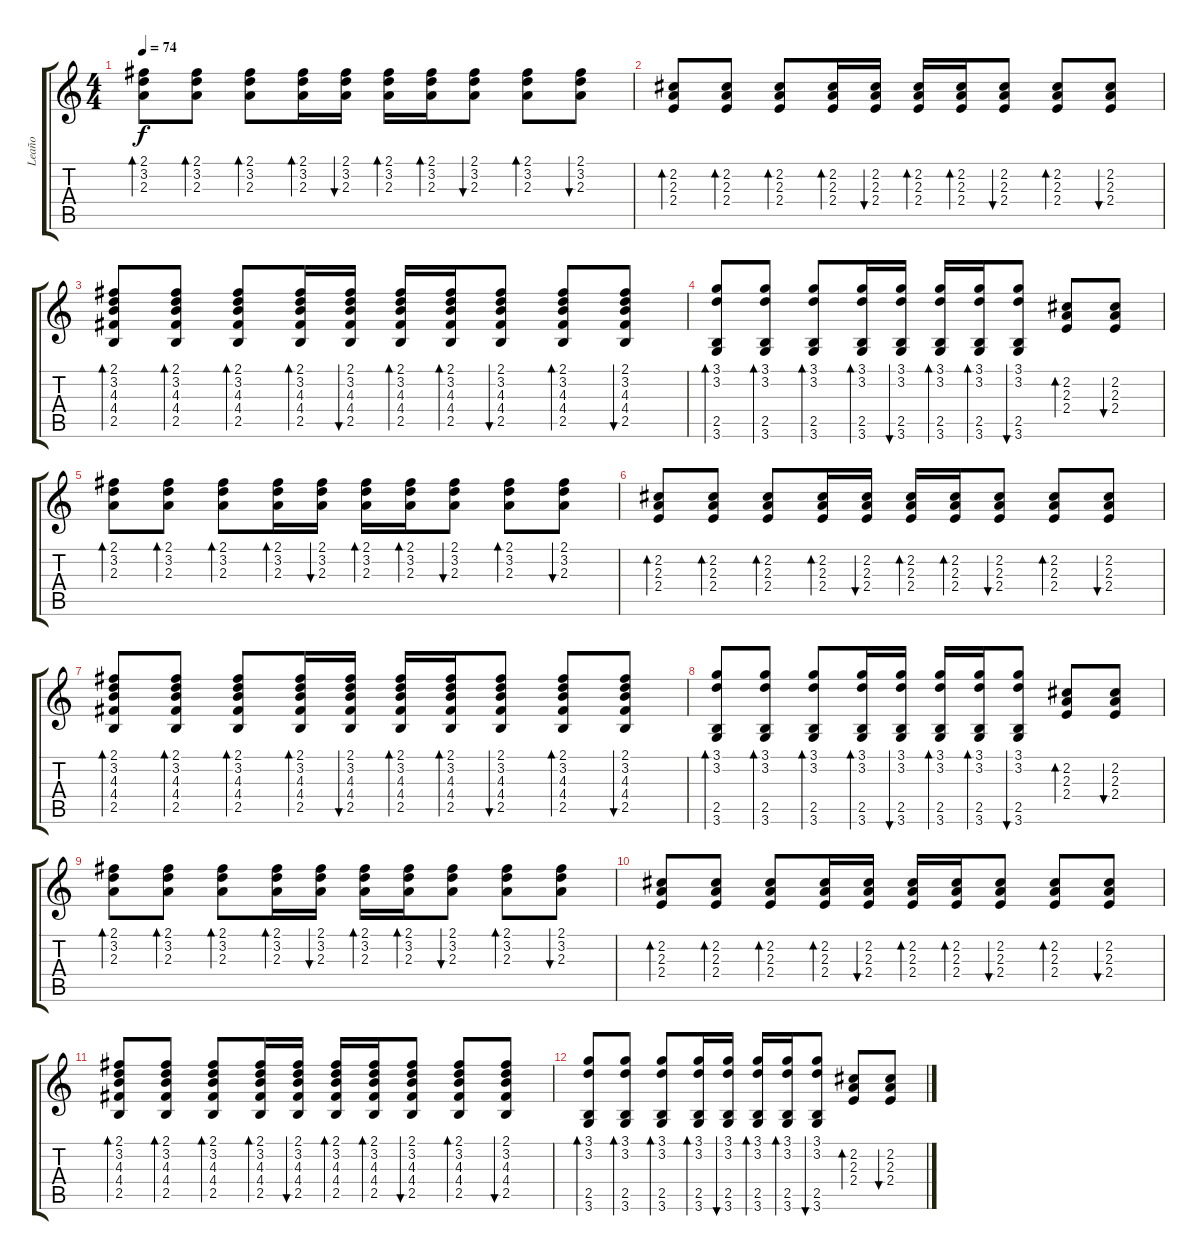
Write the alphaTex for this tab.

\track ("Leaño" "Leaño") {instrument acousticguitarsteel}
\staff {score tabs}
\tuning (E4 B3 G3 D3 A2 E2) {hide}
\ts (4 4)
\tempo 74
\clef g2
\ks c
(2.1 3.2 2.3).8{bd 240 dy f} (2.1 3.2 2.3).8{bd 240} (2.1 3.2 2.3).8{bd 240} (2.1 3.2 2.3).16{bd 240} (2.1 3.2 2.3).16{bu 240} (2.1 3.2 2.3).16{bd 240} (2.1 3.2 2.3).16{bd 240} (2.1 3.2 2.3).8{bu 240} (2.1 3.2 2.3).8{bd 240} (2.1 3.2 2.3).8{bu 240} |
(2.2 2.3 2.4).8{bd 240} (2.2 2.3 2.4).8{bd 240} (2.2 2.3 2.4).8{bd 240} (2.2 2.3 2.4).16{bd 240} (2.2 2.3 2.4).16{bu 240} (2.2 2.3 2.4).16{bd 240} (2.2 2.3 2.4).16{bd 240} (2.2 2.3 2.4).8{bu 240} (2.2 2.3 2.4).8{bd 240} (2.2 2.3 2.4).8{bu 240} |
(2.1 3.2 4.3 4.4 2.5).8{bd 240} (2.1 3.2 4.3 4.4 2.5).8{bd 240} (2.1 3.2 4.3 4.4 2.5).8{bd 240} (2.1 3.2 4.3 4.4 2.5).16{bd 240} (2.1 3.2 4.3 4.4 2.5).16{bu 240} (2.1 3.2 4.3 4.4 2.5).16{bd 240} (2.1 3.2 4.3 4.4 2.5).16{bd 240} (2.1 3.2 4.3 4.4 2.5).8{bu 240} (2.1 3.2 4.3 4.4 2.5).8{bd 240} (2.1 3.2 4.3 4.4 2.5).8{bu 240} |
(3.1 3.2 2.5 3.6).8{bd 240} (3.1 3.2 2.5 3.6).8{bd 240} (3.1 3.2 2.5 3.6).8{bd 240} (3.1 3.2 2.5 3.6).16{bd 240} (3.1 3.2 2.5 3.6).16{bu 240} (3.1 3.2 2.5 3.6).16{bd 240} (3.1 3.2 2.5 3.6).16{bd 240} (3.1 3.2 2.5 3.6).8{bu 240} (2.2 2.3 2.4).8{bd 240} (2.2 2.3 2.4).8{bu 240} |
(2.1 3.2 2.3).8{bd 240} (2.1 3.2 2.3).8{bd 240} (2.1 3.2 2.3).8{bd 240} (2.1 3.2 2.3).16{bd 240} (2.1 3.2 2.3).16{bu 240} (2.1 3.2 2.3).16{bd 240} (2.1 3.2 2.3).16{bd 240} (2.1 3.2 2.3).8{bu 240} (2.1 3.2 2.3).8{bd 240} (2.1 3.2 2.3).8{bu 240} |
(2.2 2.3 2.4).8{bd 240} (2.2 2.3 2.4).8{bd 240} (2.2 2.3 2.4).8{bd 240} (2.2 2.3 2.4).16{bd 240} (2.2 2.3 2.4).16{bu 240} (2.2 2.3 2.4).16{bd 240} (2.2 2.3 2.4).16{bd 240} (2.2 2.3 2.4).8{bu 240} (2.2 2.3 2.4).8{bd 240} (2.2 2.3 2.4).8{bu 240} |
(2.1 3.2 4.3 4.4 2.5).8{bd 240} (2.1 3.2 4.3 4.4 2.5).8{bd 240} (2.1 3.2 4.3 4.4 2.5).8{bd 240} (2.1 3.2 4.3 4.4 2.5).16{bd 240} (2.1 3.2 4.3 4.4 2.5).16{bu 240} (2.1 3.2 4.3 4.4 2.5).16{bd 240} (2.1 3.2 4.3 4.4 2.5).16{bd 240} (2.1 3.2 4.3 4.4 2.5).8{bu 240} (2.1 3.2 4.3 4.4 2.5).8{bd 240} (2.1 3.2 4.3 4.4 2.5).8{bu 240} |
(3.1 3.2 2.5 3.6).8{bd 240} (3.1 3.2 2.5 3.6).8{bd 240} (3.1 3.2 2.5 3.6).8{bd 240} (3.1 3.2 2.5 3.6).16{bd 240} (3.1 3.2 2.5 3.6).16{bu 240} (3.1 3.2 2.5 3.6).16{bd 240} (3.1 3.2 2.5 3.6).16{bd 240} (3.1 3.2 2.5 3.6).8{bu 240} (2.2 2.3 2.4).8{bd 240} (2.2 2.3 2.4).8{bu 240} |
(2.1 3.2 2.3).8{bd 240} (2.1 3.2 2.3).8{bd 240} (2.1 3.2 2.3).8{bd 240} (2.1 3.2 2.3).16{bd 240} (2.1 3.2 2.3).16{bu 240} (2.1 3.2 2.3).16{bd 240} (2.1 3.2 2.3).16{bd 240} (2.1 3.2 2.3).8{bu 240} (2.1 3.2 2.3).8{bd 240} (2.1 3.2 2.3).8{bu 240} |
(2.2 2.3 2.4).8{bd 240} (2.2 2.3 2.4).8{bd 240} (2.2 2.3 2.4).8{bd 240} (2.2 2.3 2.4).16{bd 240} (2.2 2.3 2.4).16{bu 240} (2.2 2.3 2.4).16{bd 240} (2.2 2.3 2.4).16{bd 240} (2.2 2.3 2.4).8{bu 240} (2.2 2.3 2.4).8{bd 240} (2.2 2.3 2.4).8{bu 240} |
(2.1 3.2 4.3 4.4 2.5).8{bd 240} (2.1 3.2 4.3 4.4 2.5).8{bd 240} (2.1 3.2 4.3 4.4 2.5).8{bd 240} (2.1 3.2 4.3 4.4 2.5).16{bd 240} (2.1 3.2 4.3 4.4 2.5).16{bu 240} (2.1 3.2 4.3 4.4 2.5).16{bd 240} (2.1 3.2 4.3 4.4 2.5).16{bd 240} (2.1 3.2 4.3 4.4 2.5).8{bu 240} (2.1 3.2 4.3 4.4 2.5).8{bd 240} (2.1 3.2 4.3 4.4 2.5).8{bu 240} |
(3.1 3.2 2.5 3.6).8{bd 240} (3.1 3.2 2.5 3.6).8{bd 240} (3.1 3.2 2.5 3.6).8{bd 240} (3.1 3.2 2.5 3.6).16{bd 240} (3.1 3.2 2.5 3.6).16{bu 240} (3.1 3.2 2.5 3.6).16{bd 240} (3.1 3.2 2.5 3.6).16{bd 240} (3.1 3.2 2.5 3.6).8{bu 240} (2.2 2.3 2.4).8{bd 240} (2.2 2.3 2.4).8{bu 240}
